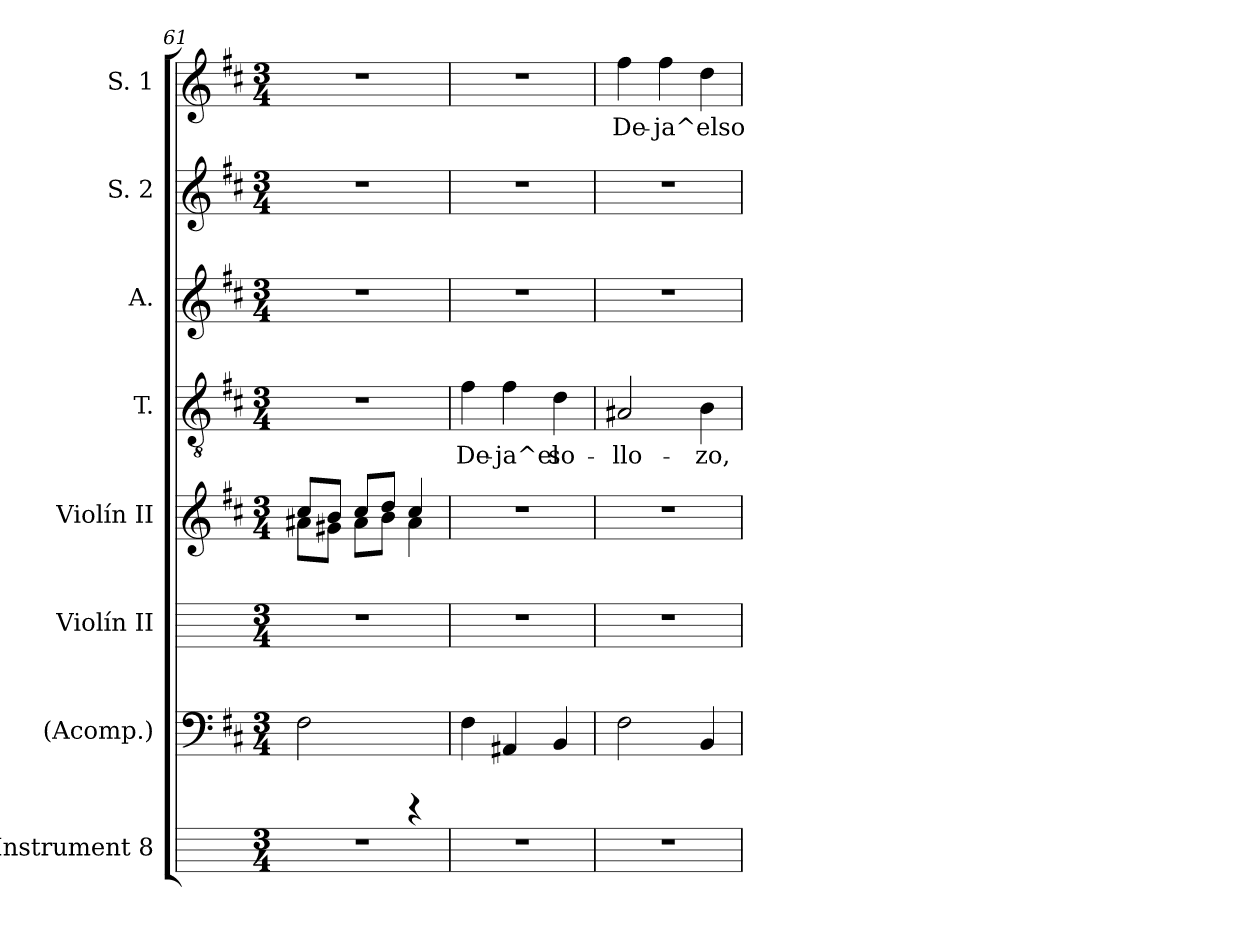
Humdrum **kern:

**kern	**kern	**kern	**kern	**kern	**text	**kern	**kern	**kern	**text
*part8	*part7	*part6	*part5	*part4	*part4	*part3	*part2	*part1	*part1
*staff8	*staff7	*staff6	*staff5	*staff4	*staff4	*staff3	*staff2	*staff1	*staff1
*I"Instrument 8	*I"(Acomp.)	*I"Violín II	*I"Violín II	*I"T.	*	*I"A.	*I"S. 2	*I"S. 1	*
*	*	*	*I'Violín I	*I'T.	*	*I'A.	*I'S. 2	*I'S. 1	*
*	*clefF4	*	*clefG2	*clefGv2	*	*clefG2	*clefG2	*clefG2	*
*k[]	*k[f#c#]	*k[]	*k[f#c#]	*k[f#c#]	*	*k[f#c#]	*k[f#c#]	*k[f#c#]	*
*C:	*D:	*C:	*D:	*D:	*	*D:	*D:	*D:	*
*M3/4	*M3/4	*M3/4	*M3/4	*M3/4	*	*M3/4	*M3/4	*M3/4	*
=61	=61	=61	=61	=61	=61	=61	=61	=61	=61
*	*	*	*^	*	*	*	*	*	*
2.r	2F#\	2.r	8cc#/L	8a#X\L	2.r	.	2.r	2.r	2.r	.
.	.	.	8b/J	8g#X\J	.	.	.	.	.	.
.	.	.	8cc#/L	8a#\L	.	.	.	.	.	.
.	.	.	8dd/J	8b\J	.	.	.	.	.	.
.	4rCCC	.	4cc#/	4a#\	.	.	.	.	.	.
=62	=62	=62	=62	=62	=62	=62	=62	=62	=62	=62
!	!	!	!	!	!	!LO:LY:b:cj	!	!	!	!
*	*	*	*v	*v	*	*	*	*	*	*
2.r	4F#\	2.r	2.r	4f#\	De-	2.r	2.r	2.r	.
!	!	!	!	!	!LO:LY:b:cj	!	!	!	!
.	4AA#X/	.	.	4f#\	-ja^el	.	.	.	.
!	!	!	!	!	!LO:LY:b:cj	!	!	!	!
.	4BB/	.	.	4d\	so-	.	.	.	.
=63	=63	=63	=63	=63	=63	=63	=63	=63	=63
!	!	!	!	!	!LO:LY:b:cj	!	!	!	!LO:LY:b:cj
2.r	2F#\	2.r	2.r	2A#X/	-llo-	2.r	2.r	4ff#\	De-
!	!	!	!	!	!	!	!	!	!LO:LY:b:cj
.	.	.	.	.	.	.	.	4ff#\	-ja^elso-
!	!	!	!	!	!LO:LY:b:cj	!	!	!	!LO:LY:b:cj
.	4BB/	.	.	4B\	-zo,	.	.	4dd\	--
=	=	=	=	=	=	=	=	=	=
*-	*-	*-	*-	*-	*-	*-	*-	*-	*-
